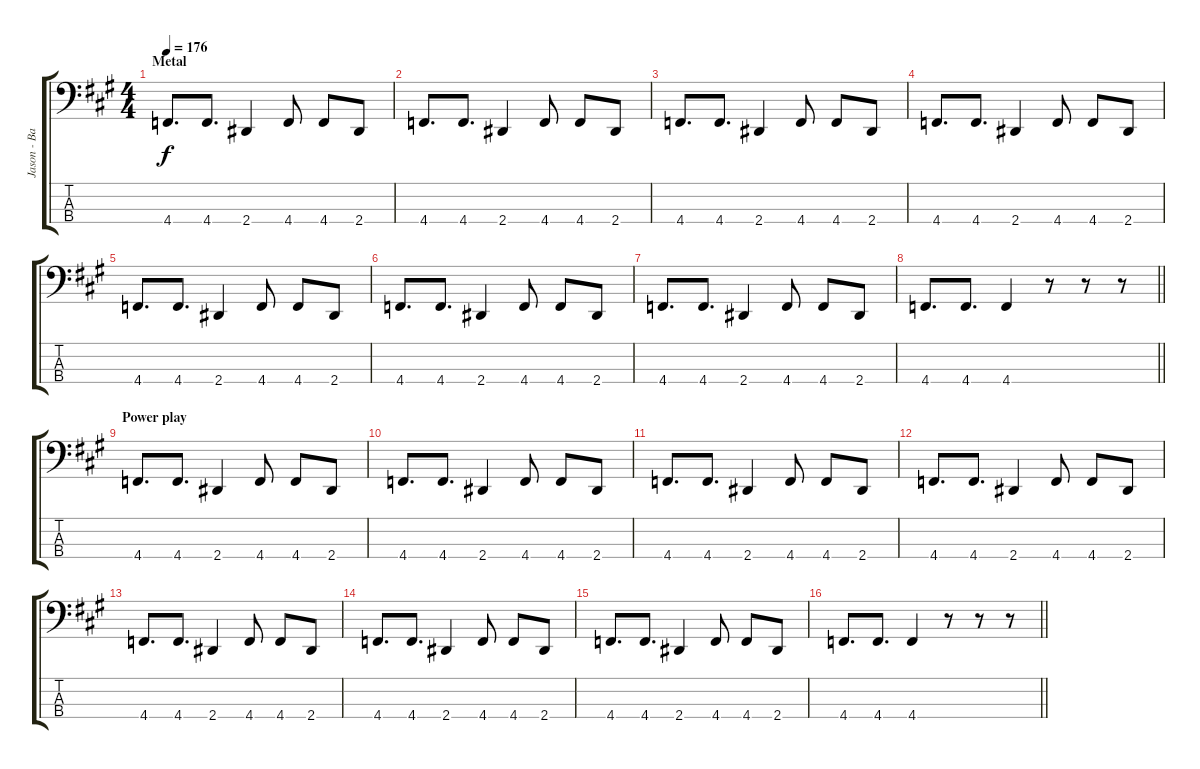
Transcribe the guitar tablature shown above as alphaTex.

\track ("Jason - Bass" "Jason - Ba") {instrument electricbassfinger}
\staff {score tabs}
\tuning (Gb2 Db2 Ab1 Db1) {hide}
\ts (4 4)
\section ("" "Metal")
\tempo 176
\clef f4
\ks a
4.4.8{d dy f} 4.4.8{d} 2.4.4 4.4.8 4.4.8 2.4.8 |
4.4.8{d} 4.4.8{d} 2.4.4 4.4.8 4.4.8 2.4.8 |
4.4.8{d} 4.4.8{d} 2.4.4 4.4.8 4.4.8 2.4.8 |
4.4.8{d} 4.4.8{d} 2.4.4 4.4.8 4.4.8 2.4.8 |
4.4.8{d} 4.4.8{d} 2.4.4 4.4.8 4.4.8 2.4.8 |
4.4.8{d} 4.4.8{d} 2.4.4 4.4.8 4.4.8 2.4.8 |
4.4.8{d} 4.4.8{d} 2.4.4 4.4.8 4.4.8 2.4.8 |
\barLineRight lightlight
4.4.8{d} 4.4.8{d} 4.4.4 r.8 r.8 r.8 |
\section ("" "Power play")
4.4.8{d} 4.4.8{d} 2.4.4 4.4.8 4.4.8 2.4.8 |
4.4.8{d} 4.4.8{d} 2.4.4 4.4.8 4.4.8 2.4.8 |
4.4.8{d} 4.4.8{d} 2.4.4 4.4.8 4.4.8 2.4.8 |
4.4.8{d} 4.4.8{d} 2.4.4 4.4.8 4.4.8 2.4.8 |
4.4.8{d} 4.4.8{d} 2.4.4 4.4.8 4.4.8 2.4.8 |
4.4.8{d} 4.4.8{d} 2.4.4 4.4.8 4.4.8 2.4.8 |
4.4.8{d} 4.4.8{d} 2.4.4 4.4.8 4.4.8 2.4.8 |
\barLineRight lightlight
4.4.8{d} 4.4.8{d} 4.4.4 r.8 r.8 r.8
